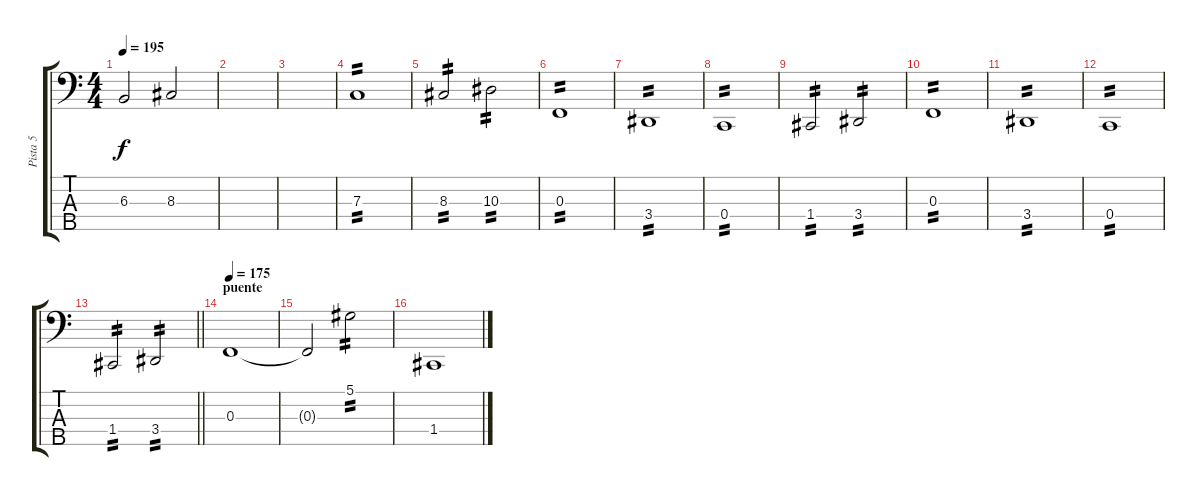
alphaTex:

\track ("Pista 5" "Pista 5") {instrument electricbasspick}
\staff {score tabs}
\tuning (Eb2 Bb1 F1 C1 G0) {hide}
\ts (4 4)
\tempo 195
\clef f4
\ks c
6.3.2{dy f} 8.3.2 |
|
|
7.3.1{tp 2} |
8.3.2{tp 2} 10.3.2{tp 2} |
0.3.1{tp 2} |
3.4.1{tp 2} |
0.4.1{tp 2} |
1.4.2{tp 2} 3.4.2{tp 2} |
0.3.1{tp 2} |
3.4.1{tp 2} |
0.4.1{tp 2} |
\barLineRight lightlight
1.4.2{tp 2} 3.4.2{tp 2} |
\section ("" "puente")
\tempo 175
0.3.1 |
0.3{t}.2 5.1.2{tp 2} |
1.4.1
